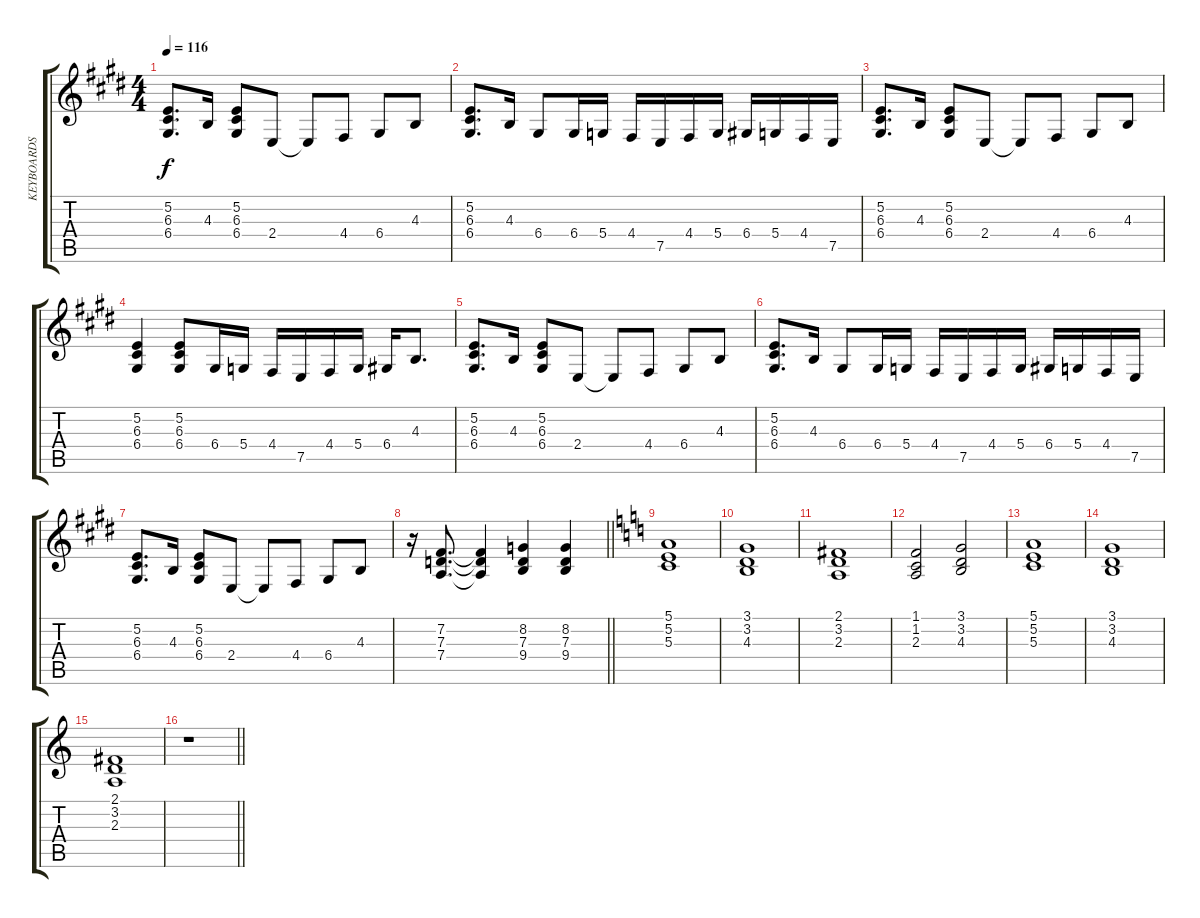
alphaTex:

\track ("KEYBOARDS" "KEYBOARDS") {instrument reedorgan}
\staff {score tabs}
\tuning (E4 B3 G3 D3 A2 E2) {hide}
\ts (4 4)
\tempo 116
\clef g2
\ks c#minor
(5.2 6.3 6.4).8{d dy f} 4.3.16 (5.2 6.3 6.4).8 2.4.8 2.4{t}.8 4.4.8 6.4.8 4.3.8 |
(5.2 6.3 6.4).8{d} 4.3.16 6.4.8 6.4.16 5.4.16 4.4.16 7.5.16 4.4.16 5.4.16 6.4.16 5.4.16 4.4.16 7.5.16 |
(5.2 6.3 6.4).8{d} 4.3.16 (5.2 6.3 6.4).8 2.4.8 2.4{t}.8 4.4.8 6.4.8 4.3.8 |
(5.2 6.3 6.4).4 (5.2 6.3 6.4).8 6.4.16 5.4.16 4.4.16 7.5.16 4.4.16 5.4.16 6.4.16 4.3.8{d} |
(5.2 6.3 6.4).8{d} 4.3.16 (5.2 6.3 6.4).8 2.4.8 2.4{t}.8 4.4.8 6.4.8 4.3.8 |
(5.2 6.3 6.4).8{d} 4.3.16 6.4.8 6.4.16 5.4.16 4.4.16 7.5.16 4.4.16 5.4.16 6.4.16 5.4.16 4.4.16 7.5.16 |
(5.2 6.3 6.4).8{d} 4.3.16 (5.2 6.3 6.4).8 2.4.8 2.4{t}.8 4.4.8 6.4.8 4.3.8 |
\barLineRight lightlight
r.16 (7.2 7.3 7.4).8{d} (7.2{t} 7.3{t} 7.4{t}).4 (8.2 7.3 9.4).4 (8.2 7.3 9.4).4 |
\ks c
(5.1 5.2 5.3).1 |
(3.1 3.2 4.3).1 |
(2.1 3.2 2.3).1 |
(1.1 1.2 2.3).2 (3.1 3.2 4.3).2 |
(5.1 5.2 5.3).1 |
(3.1 3.2 4.3).1 |
(2.1 3.2 2.3).1 |
\barLineRight lightlight
r.1
